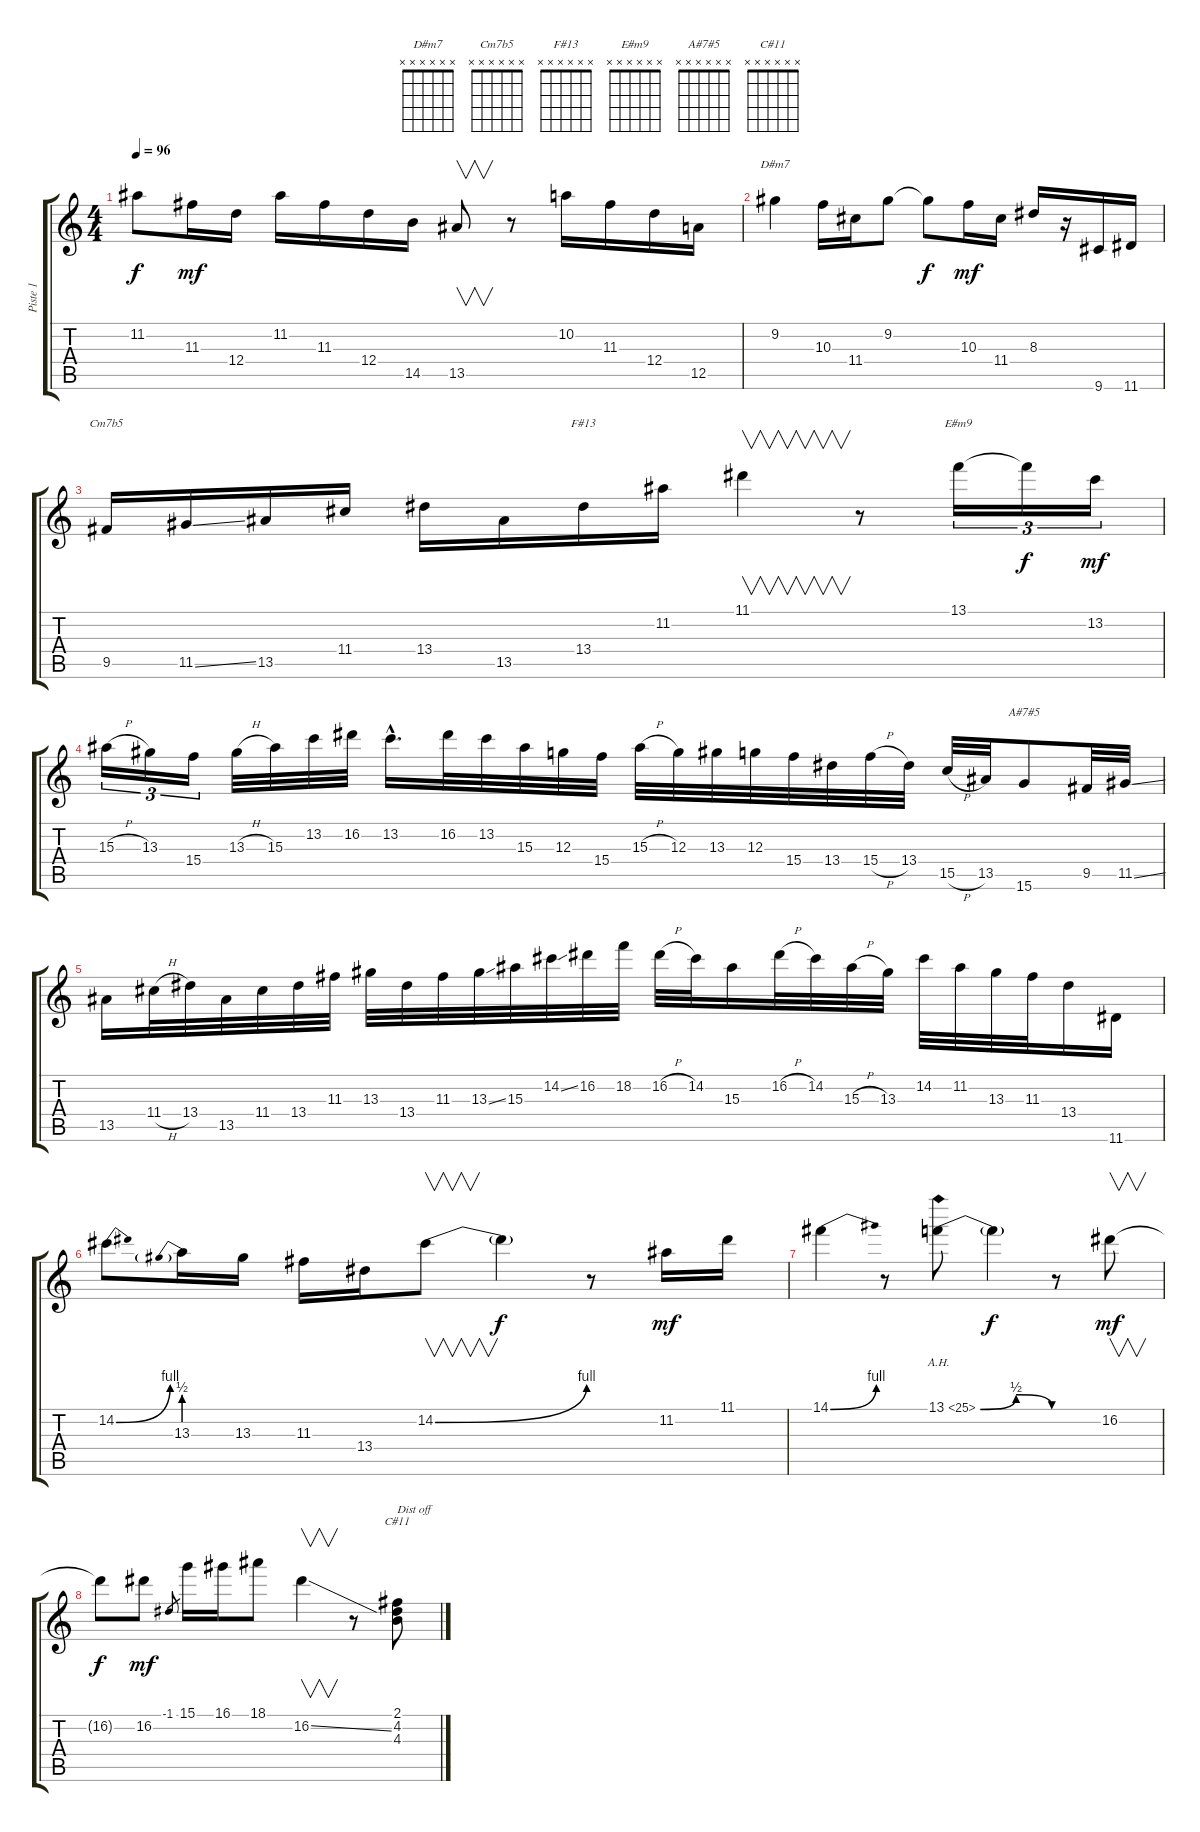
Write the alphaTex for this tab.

\track ("Piste 1" "Piste 1") {instrument electricguitarjazz}
\staff {score tabs}
\tuning (E4 B3 G3 D3 A2 E2) {hide}
\chord ("D#m7" x x x x x x) {firstfret 0}
\chord ("Cm7b5" x x x x x x) {firstfret 0}
\chord ("F#13" x x x x x x) {firstfret 0}
\chord ("E#m9" x x x x x x) {firstfret 0}
\chord ("A#7#5" x x x x x x) {firstfret 0}
\chord ("C#11" x x x x x x) {firstfret 0}
\ts (4 4)
\tempo 96
\clef g2
\ks c
11.2{t}.8{dy f} 11.3.16{dy mf} 12.4.16 11.2.16 11.3.16 12.4.16 14.5.16 13.5.8{v} r.8 10.2.16 11.3.16 12.4.16 12.5.16 |
9.2.4{ch "D#m7"} 10.3.16 11.4.16 9.2.8 9.2{t}.8{dy f} 10.3.16{dy mf} 11.4.16 8.3.16 r.16 9.6.16 11.6.16 |
9.5.16{ch "Cm7b5"} 11.5{ss}.16 13.5.16 11.4.16 13.4.16 13.5.16 13.4.16{ch "F#13"} 11.2.16 11.1.4{v} r.8 13.1.16{tu (3 2) ch "E#m9"} 13.1{t}.16{tu (3 2) dy f} 13.2.16{tu (3 2) dy mf} |
15.3{h}.16{tu (3 2)} 13.3.16{tu (3 2)} 15.4.16{tu (3 2)} 13.3{h}.32 15.3.32 13.2.32 16.2.32 13.2{hac}.16{d} 16.2.32 13.2.32 15.3.32 12.3.32 15.4.32 15.3{h}.32 12.3.32 13.3.32 12.3.32 15.4.32 13.4.32 15.4{h}.32 13.4.32 15.5{h}.32 13.5.32 15.6.8{ch "A#7#5"} 9.5.32 11.5{ss}.32 |
13.5.16 11.4{h}.32 13.4.32 13.5.32 11.4.32 13.4.32 11.3.32 13.3.32 13.4.32 11.3.32 13.3{ss}.32 15.3.32 14.2{ss}.32 16.2.32 18.2.32 16.2{h}.32 14.2.32 15.3.16 16.2{h}.32 14.2.32 15.3{h}.32 13.3.32 14.2.32 11.2.32 13.3.32 11.3.32 13.4.16 11.6.16 |
14.2{be (bend 0 0 60 4)}.8 13.3{be (prebend 0 2 60 2)}.16 13.3.16 11.3.16 13.4.16 14.2{be (bend 0 0 60 4)}.8{v} 14.2{t}.4{dy f} r.8 11.2.16{dy mf} 11.1.16 |
14.1{be (bend 0 0 60 4)}.4 r.8 13.1{be (bendrelease 0 0 15 2 45 2 60 0) ah 12}.8 13.1{t}.4{dy f} r.8 16.2.8{v dy mf} |
16.2{t}.8{dy f} 16.2.8{dy mf} -1.1.8{gr} 15.1.16 16.1.16 18.1.8 16.2{ss}.4{v} r.8 (2.1 4.2 4.3).8{ch "C#11" txt "Dist off" instrument electricguitarjazz}
